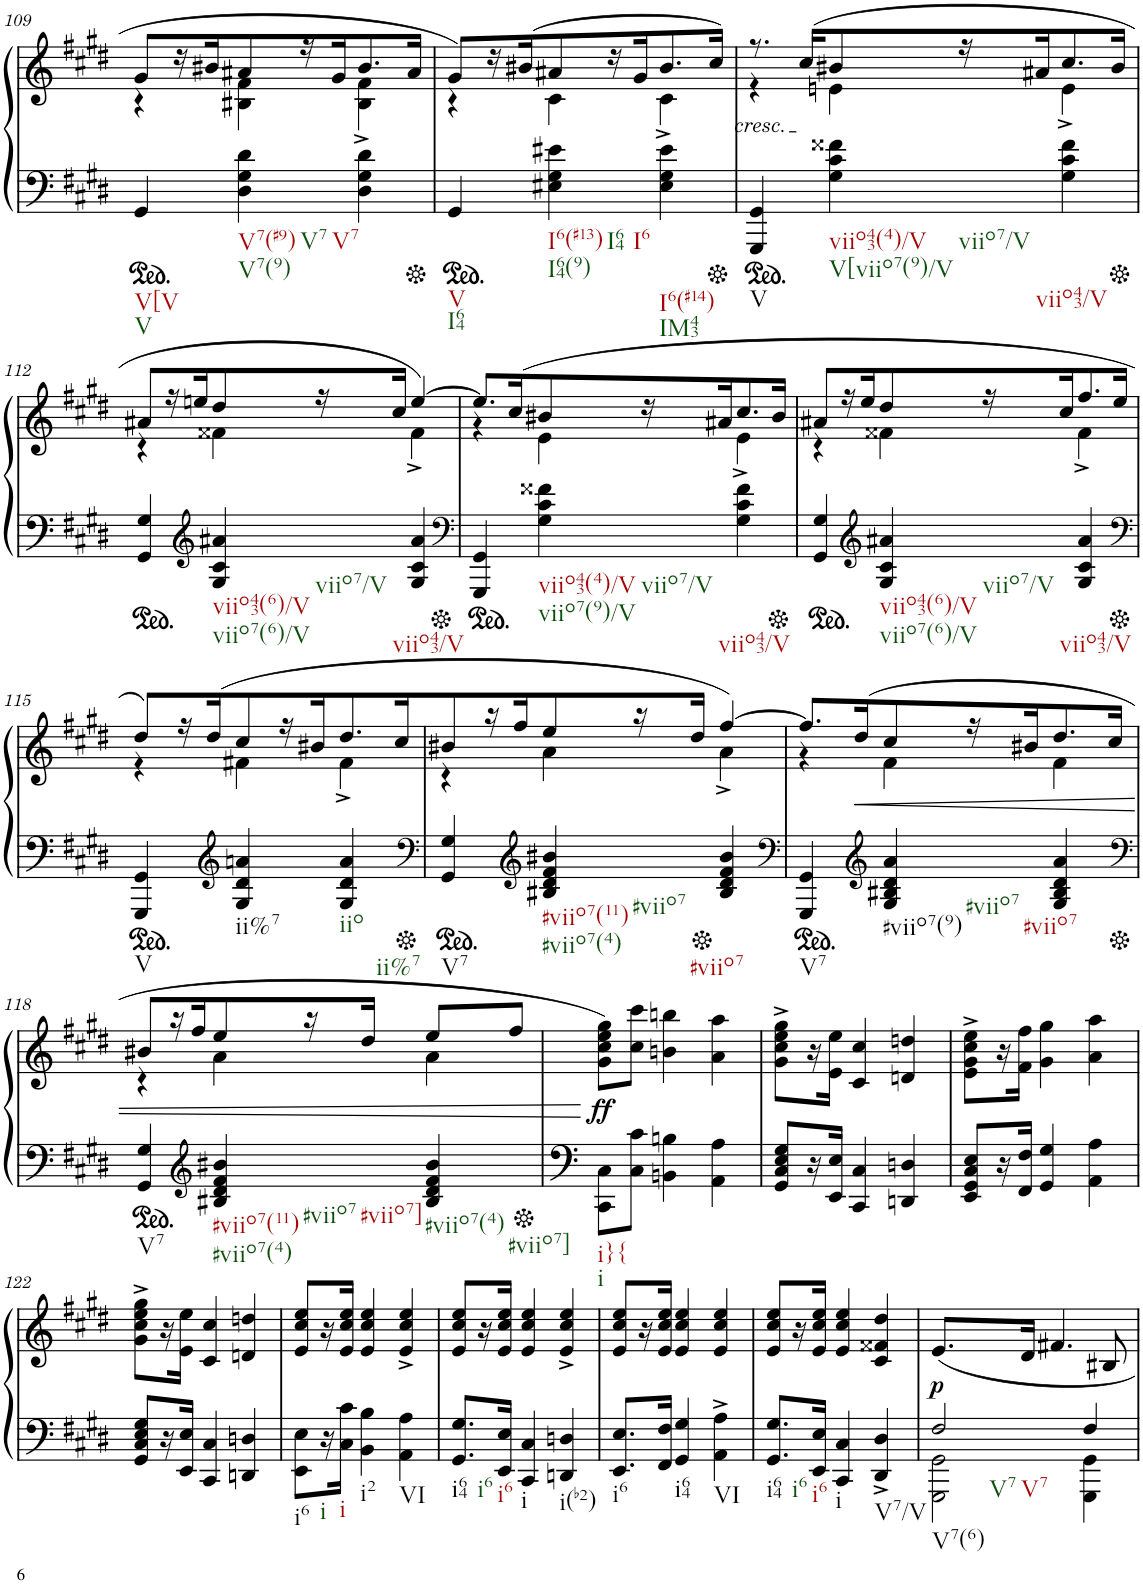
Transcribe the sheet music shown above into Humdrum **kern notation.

**kern	**kern	**dynam
*part2	*part1	*part1
*staff2	*staff1	*staff1
*I"Piano	*I"Piano	*
*I'Pno	*I'Pno	*
!!LO:PB:g=z
*clefF4	*clefG2	*
*k[f#c#g#d#]	*k[f#c#g#d#]	*
*c#:	*c#:	*
*M3/4	*M3/4	*
*ped	*	*
=109	=109	=109
*	*^	*
!LO:TX:b:t=V[V	!	!	!
!LO:TX:b:t=V	!	!	!
4GG#/	8g#/L	4r	.
.	16r	.	.
.	16b#X/J	.	.
!LO:TX:b:t=V7(#9)	!	!	!
!LO:TX:b:t=V7(9)	!	!	!
!LO:TX:b:t=V7	!	!	!
!LO:TX:b:t=V7	!	!	!
4D#\ 4G#\ 4d#\	8a#X/	4B#X\ 4f#\	.
.	16r	.	.
.	16g#/J	.	.
4D#\ 4G#\ 4d#\	8.b#/	4B#\^ 4f#\^	.
.	16a#/Jk	.	.
=110	=110	=110	=110
*Xped	*	*	*
*ped	*	*	*
!LO:TX:b:t=V	!	!	!
!LO:TX:b:t=I64	!	!	!
4GG#/	8g#/L	4r	.
.	16r	.	.
.	(16b#X/J	.	.
!LO:TX:b:t=I6(#13)	!	!	!
!LO:TX:b:t=I64(9)	!	!	!
!LO:TX:b:t=I64	!	!	!
!LO:TX:b:t=I6	!	!	!
4E#X\ 4G#\ 4e#X\	8a#X/	4c#\	.
.	16r	.	.
.	16g#/J	.	.
!LO:TX:b:t=I6(#14)	!	!	!
!LO:TX:b:t=IM43	!	!	!
4E#\ 4G#\ 4e#\	8.b#/	4c#^\	.
.	16cc#/Jk)	.	.
=111	=111	=111	=111
*Xped	*	*	*
*ped	*	*	*
!	!LO:TX:b:i:t=cresc.	!	!
!LO:TX:b:t=V	!	!	!
4GGG#/ 4GG#/	8.r	4r	.
.	(16cc#/KL	.	.
!LO:TX:b:t=viio43(4)/V	!	!	!
!LO:TX:b:t=V[viio7(9)/V	!	!	!
!LO:TX:b:t=viio7/V	!	!	!
!LO:TX:b:t=viio43/V	!	!	!
4G#\ 4c#\ 4f##X\	8b#X/	4en\	.
.	16r	.	.
.	16a#X/J	.	.
4G#\ 4c#\ 4f##\	8.cc#/	4e^\	.
.	16b#/Jk	.	.
!!LO:LB:g=z	!!
=112	=112	=112	=112
*Xped	*	*	*
*ped	*	*	*
4GG#/ 4G#/	8a#X/L	4r	.
.	16r	.	.
.	16een/J	.	.
*clefG2	*	*	*
!LO:TX:b:t=viio43(6)/V	!	!	!
!LO:TX:b:t=viio7(6)/V	!	!	!
!LO:TX:b:t=viio7/V	!	!	!
!LO:TX:b:t=viio43/V	!	!	!
4G#/ 4c#/ 4a#X/	8dd#/	4f##X\	.
.	16r	.	.
.	16cc#/JJ	.	.
4G#/ 4c#/ 4a#/	[4ee/)	4f##^\	.
=113	=113	=113	=113
*clefF4	*	*	*
*Xped	*	*	*
*ped	*	*	*
4GGG#/ 4GG#/	8.ee/L]	4r	.
.	(16cc#/K	.	.
!LO:TX:b:t=viio43(4)/V	!	!	!
!LO:TX:b:t=viio7(9)/V	!	!	!
!LO:TX:b:t=viio7/V	!	!	!
!LO:TX:b:t=viio43/V	!	!	!
4G#\ 4c#\ 4f##X\	8b#X/	4e\	.
.	16r	.	.
.	16a#X/J	.	.
4G#\ 4c#\ 4f##\	8.cc#/	4e^\	.
.	16b#/Jk	.	.
=114	=114	=114	=114
*Xped	*	*	*
*ped	*	*	*
4GG#/ 4G#/	8a#X/L	4r	.
.	16r	.	.
.	16ee/J	.	.
*clefG2	*	*	*
!LO:TX:b:t=viio43(6)/V	!	!	!
!LO:TX:b:t=viio7(6)/V	!	!	!
!LO:TX:b:t=viio7/V	!	!	!
!LO:TX:b:t=viio43/V	!	!	!
4G#/ 4c#/ 4a#X/	8dd#/	4f##X\	.
.	16r	.	.
.	16cc#/J	.	.
4G#/ 4c#/ 4a#/	8.ff#/	4f##^\	.
.	16ee/Jk	.	.
!!LO:LB:g=z	!!
=115	=115	=115	=115
*clefF4	*	*	*
*Xped	*	*	*
*ped	*	*	*
!LO:TX:b:t=V	!	!	!
4GGG#/ 4GG#/	8dd#/L)	4r	.
.	16r	.	.
.	(16dd#/J	.	.
*clefG2	*	*	*
!LO:TX:b:t=ii%7	!	!	!
4G#/ 4d#/ 4an/	8cc#/	4f#X\	.
.	16r	.	.
.	16b#X/J	.	.
!LO:TX:b:t=iio	!	!	!
!LO:TX:b:t=ii%7	!	!	!
4G#/ 4d#/ 4a/	8.dd#/	4f#^\	.
.	16cc#/K	.	.
=116	=116	=116	=116
*clefF4	*	*	*
*Xped	*	*	*
*ped	*	*	*
!LO:TX:b:t=V7	!	!	!
4GG#/ 4G#/	8b#X/	4r	.
.	16r	.	.
.	16ff#/J	.	.
*clefG2	*	*	*
!LO:TX:b:t=#viio7(11)	!	!	!
!LO:TX:b:t=#viio7(4)	!	!	!
!LO:TX:b:t=#viio7	!	!	!
!LO:TX:b:t=#viio7	!	!	!
4B#X/ 4d#/ 4f#/ 4b#X/	8ee/	4a\	.
.	16r	.	.
.	16dd#/JJ	.	.
*Xped	*	*	*
4B#/ 4d#/ 4f#/ 4b#/	[4ff#/)	4a^\	.
=117	=117	=117	=117
*clefF4	*	*	*
*ped	*	*	*
!LO:TX:b:t=V7	!	!	!
4GGG#/ 4GG#/	8.ff#/L]	4r	.
!	!	!	!LO:HP:b
.	(16dd#/K	.	<
*clefG2	*	*	*
!LO:TX:b:t=#viio7(9)	!	!	!
!LO:TX:b:t=#viio7	!	!	!
!LO:TX:b:t=#viio7	!	!	!
4G#/ 4B#X/ 4d#/ 4a/	8cc#/	4f#\	.
.	16r	.	.
.	16b#X/J	.	.
4G#/ 4B#/ 4d#/ 4a/	8.dd#/	4f#\	.
.	16cc#/Jk	.	.
!!LO:LB:g=z	!!
=118	=118	=118	=118
*clefF4	*	*	*
*Xped	*	*	*
*ped	*	*	*
!LO:TX:b:t=V7	!	!	!
4GG#/ 4G#/	8b#X/L	4r	.
.	16r	.	.
.	16ff#/J	.	.
*clefG2	*	*	*
!LO:TX:b:t=#viio7(11)	!	!	!
!LO:TX:b:t=#viio7(4)	!	!	!
!LO:TX:b:t=#viio7	!	!	!
!LO:TX:b:t=#viio7]	!	!	!
4B#X/ 4d#/ 4f#/ 4b#X/	8ee/	4a\	.
.	16r	.	.
.	16dd#/JJ	.	.
!LO:TX:b:t=#viio7(4)	!	!	!
!LO:TX:b:t=#viio7]	!	!	!
4B#/ 4d#/ 4f#/ 4b#/	8ee/L	4a\	.
.	8ff#/J	.	.
*	*v	*v	*
.	.	[
=119	=119	=119
*Xped	*	*
!LO:TX:b:t=i}{	!	!
!LO:TX:b:t=i	!	!
!	!	!LO:DY:b
8CC#\ 8C#\L	8g#\ 8cc#\ 8ee\ 8gg#\L)	ff
8C#\ 8c#\J	8cc#\ 8ccc#\J	.
4BBn\ 4Bn\	4bn\ 4bbn\	.
4AA\ 4A\	4a\ 4aa\	.
=120	=120	=120
8GG#/ 8C#/ 8E/ 8G#/L	8g#\^ 8cc#\^ 8ee\^ 8gg#\^L	.
16r	16r	.
16EE/ 16E/JJ	16e\ 16ee\JJ	.
4CC#/ 4C#/	4c#/ 4cc#/	.
4DDn/ 4Dn/	4dn/ 4ddn/	.
=121	=121	=121
8EE/ 8GG#/ 8C#/ 8E/L	8e\^ 8g#\^ 8cc#\^ 8ee\^L	.
16r	16r	.
16FF#/ 16F#/JJ	16f#\ 16ff#\JJ	.
4GG#/ 4G#/	4g#\ 4gg#\	.
4AA\ 4A\	4a\ 4aa\	.
!!LO:LB:g=z
=122	=122	=122
8GG#/ 8C#/ 8E/ 8G#/L	8g#\^ 8cc#\^ 8ee\^ 8gg#\^L	.
16r	16r	.
16EE/ 16E/JJ	16e\ 16ee\JJ	.
4CC#/ 4C#/	4c#/ 4cc#/	.
4DDn/ 4Dn/	4dn/ 4ddn/	.
=123	=123	=123
!LO:TX:b:t=i6	!	!
8EE\ 8E\L	8e/ 8cc#/ 8ee/L	.
!LO:TX:b:t=i	!	!
16r	16r	.
!LO:TX:b:t=i	!	!
16C#\ 16c#\JJ	16e/ 16cc#/ 16ee/JJ	.
!LO:TX:b:t=i2	!	!
4BB\ 4B\	4e/ 4cc#/ 4ee/	.
!LO:TX:b:t=VI	!	!
4AA\ 4A\	4e/^ 4cc#/^ 4ee/^	.
=124	=124	=124
!LO:TX:b:t=i64	!	!
!LO:TX:b:t=i6	!	!
8.GG#/ 8.G#/L	8e/ 8cc#/ 8ee/L	.
.	16r	.
!LO:TX:b:t=i6	!	!
16EE/ 16E/Jk	16e/ 16cc#/ 16ee/JJ	.
!LO:TX:b:t=i	!	!
4CC#/ 4C#/	4e/ 4cc#/ 4ee/	.
!LO:TX:b:t=i(b2)	!	!
4DDn/ 4Dn/	4e/^ 4cc#/^ 4ee/^	.
=125	=125	=125
!LO:TX:b:t=i6	!	!
8.EE/ 8.E/L	8e/ 8cc#/ 8ee/L	.
.	16r	.
16FF#/ 16F#/Jk	16e/ 16cc#/ 16ee/JJ	.
!LO:TX:b:t=i64	!	!
4GG#/ 4G#/	4e/ 4cc#/ 4ee/	.
!LO:TX:b:t=VI	!	!
4AA\^ 4A\^	4e/ 4cc#/ 4ee/	.
=126	=126	=126
!LO:TX:b:t=i64	!	!
!LO:TX:b:t=i6	!	!
8.GG#/ 8.G#/L	8e/ 8cc#/ 8ee/L	.
.	16r	.
!LO:TX:b:t=i6	!	!
16EE/ 16E/Jk	16e/ 16cc#/ 16ee/JJ	.
!LO:TX:b:t=i	!	!
4CC#/ 4C#/	4e/ 4cc#/ 4ee/	.
!LO:TX:b:t=V7/V	!	!
4DD#/^ 4D#/^	4c#/ 4f##X/ 4dd#/	.
=127	=127	=127
*^	*	*
!LO:TX:b:t=V7(6)	!	!	!
!LO:TX:b:t=V7	!	!	!
!LO:TX:b:t=V7	!	!	!
!	!	!	!LO:DY:b
2F#/	2GGG#\ 2GG#\	8.e/L	p
.	.	16d#/Jk	.
.	.	4.f#X/	.
4F#/	4GGG#\ 4GG#\	.	.
.	.	8B#X/	.
*v	*v	*	*
=	=	=
*-	*-	*-
